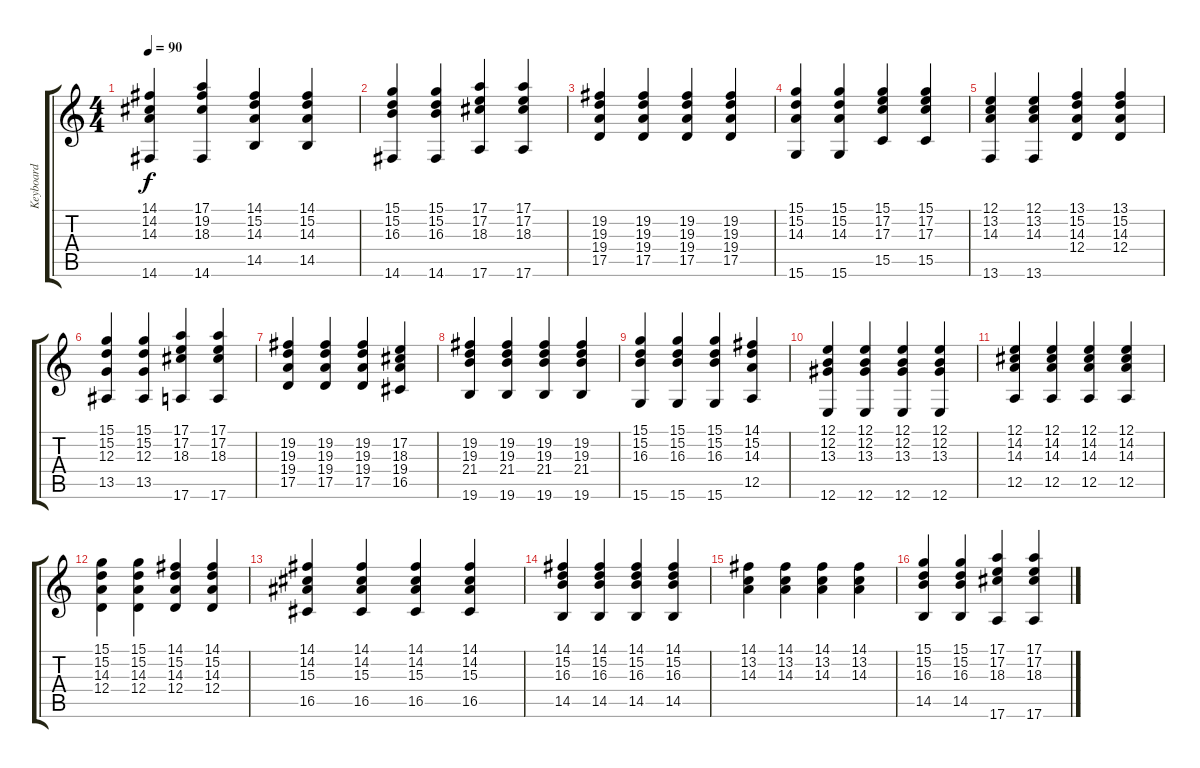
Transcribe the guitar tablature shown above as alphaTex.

\track ("Keyboard" "Keyboard") {instrument acousticgrandpiano}
\staff {score tabs}
\tuning (E4 B3 G3 D3 A2 E2) {hide}
\ts (4 4)
\tempo 90
\clef g2
\ks c
(14.1 14.2 14.3 14.6).4{dy f} (17.1 19.2 18.3 14.6).4 (14.1 15.2 14.3 14.5).4 (14.1 15.2 14.3 14.5).4 |
(15.1 15.2 16.3 14.6).4 (15.1 15.2 16.3 14.6).4 (17.1 17.2 18.3 17.6).4 (17.1 17.2 18.3 17.6).4 |
(19.2 19.3 19.4 17.5).4 (19.2 19.3 19.4 17.5).4 (19.2 19.3 19.4 17.5).4 (19.2 19.3 19.4 17.5).4 |
(15.1 15.2 14.3 15.6).4 (15.1 15.2 14.3 15.6).4 (15.1 17.2 17.3 15.5).4 (15.1 17.2 17.3 15.5).4 |
(12.1 13.2 14.3 13.6).4 (12.1 13.2 14.3 13.6).4 (13.1 15.2 14.3 12.4).4 (13.1 15.2 14.3 12.4).4 |
(15.1 15.2 12.3 13.5).4 (15.1 15.2 12.3 13.5).4 (17.1 17.2 18.3 17.6).4 (17.1 17.2 18.3 17.6).4 |
(19.2 19.3 19.4 17.5).4 (19.2 19.3 19.4 17.5).4 (19.2 19.3 19.4 17.5).4 (17.2 18.3 19.4 16.5).4 |
(19.2 19.3 21.4 19.6).4 (19.2 19.3 21.4 19.6).4 (19.2 19.3 21.4 19.6).4 (19.2 19.3 21.4 19.6).4 |
(15.1 15.2 16.3 15.6).4 (15.1 15.2 16.3 15.6).4 (15.1 15.2 16.3 15.6).4 (14.1 15.2 14.3 12.5).4 |
(12.1 12.2 13.3 12.6).4 (12.1 12.2 13.3 12.6).4 (12.1 12.2 13.3 12.6).4 (12.1 12.2 13.3 12.6).4 |
(12.1 14.2 14.3 12.5).4 (12.1 14.2 14.3 12.5).4 (12.1 14.2 14.3 12.5).4 (12.1 14.2 14.3 12.5).4 |
(15.1 15.2 14.3 12.4).4 (15.1 15.2 14.3 12.4).4 (14.1 15.2 14.3 12.4).4 (14.1 15.2 14.3 12.4).4 |
(14.1 14.2 15.3 16.5).4 (14.1 14.2 15.3 16.5).4 (14.1 14.2 15.3 16.5).4 (14.1 14.2 15.3 16.5).4 |
(14.1 15.2 16.3 14.5).4 (14.1 15.2 16.3 14.5).4 (14.1 15.2 16.3 14.5).4 (14.1 15.2 16.3 14.5).4 |
(14.1 13.2 14.3).4 (14.1 13.2 14.3).4 (14.1 13.2 14.3).4 (14.1 13.2 14.3).4 |
(15.1 15.2 16.3 14.5).4 (15.1 15.2 16.3 14.5).4 (17.1 17.2 18.3 17.6).4 (17.1 17.2 18.3 17.6).4
